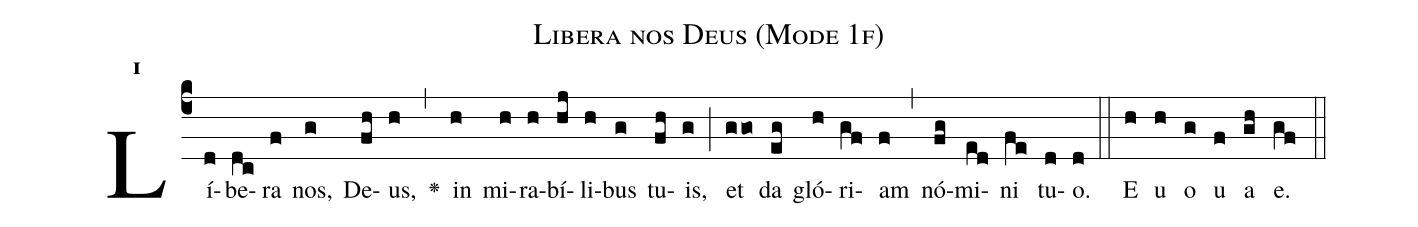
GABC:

name:Libera nos Deus (Mode 1f);
office-part:Antiphona;
mode:1;
%%
initial-style: 1;
name: Libera nos Deus
book: Antiphonae & Responsoria/Tomus II, p. 84;
occasion: Hebdomada V Quadragesimae Dominica;
office-part: Laudes Ant 2;
user-notes: ;
commentary: ;
annotation: 1f;
centering-scheme: english;
fontsize: 12;
font: OFLSortsMillGoudy;
height: 11;
width: 4.5;
%%
(c4)Lí(d)be(dc)ra(f) nos,(g) De(fh)us,(h) <v>\greheightstar</v>(,) in(h) mi(h)ra(h)bí(hj)li(h)bus(g) tu(fh)is,(g) (;) et(ggo) da(eg) gló(h)ri(gf)am(f) (,) nó(fg)mi(ed)ni(fe) tu(d)o.(d) (::)
E(h) u(h) o(g) u(f) a(gh) e.(gf) (::)
